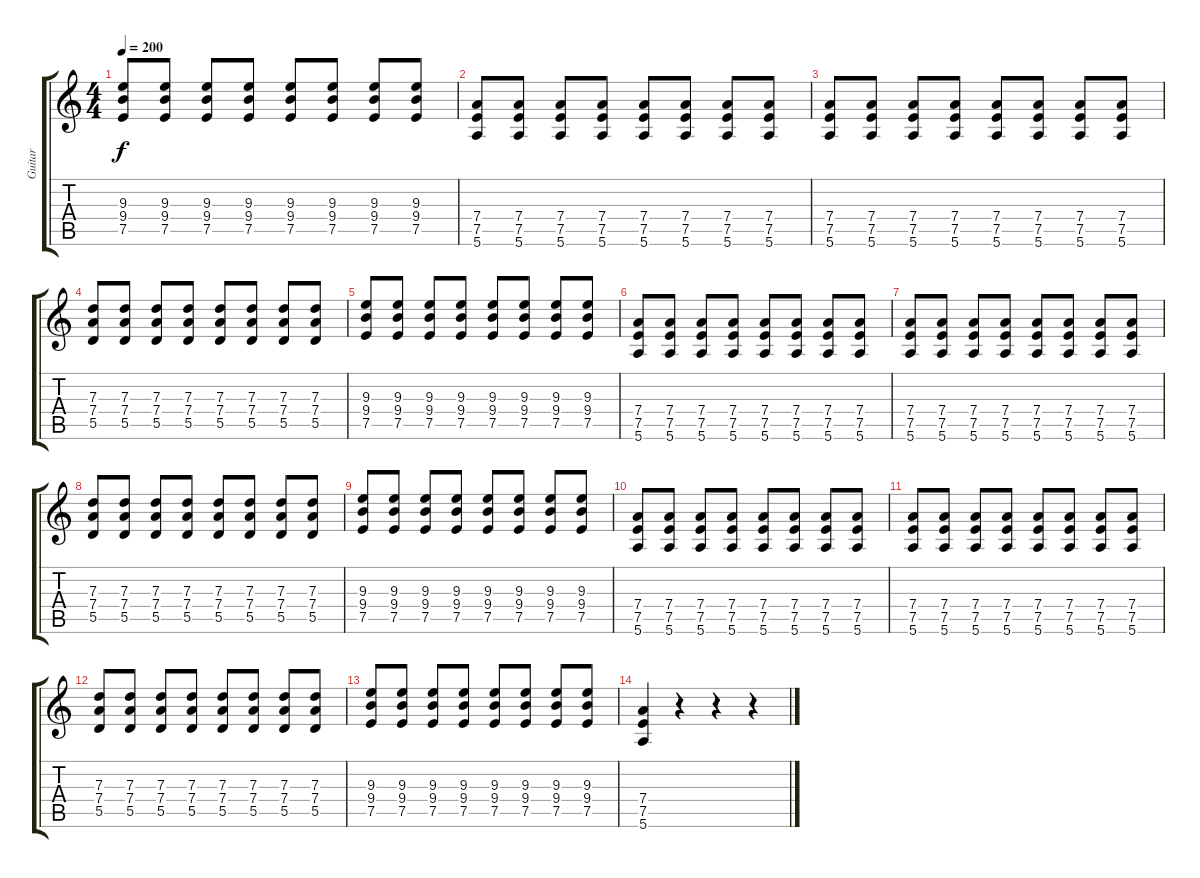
\track ("Guitar" "Guitar") {instrument distortionguitar}
\staff {score tabs}
\tuning (E4 B3 G3 D3 A2 E2) {hide}
\ts (4 4)
\tempo 200
\clef g2
\ks c
(9.3 9.4 7.5).8{dy f} (9.3 9.4 7.5).8 (9.3 9.4 7.5).8 (9.3 9.4 7.5).8 (9.3 9.4 7.5).8 (9.3 9.4 7.5).8 (9.3 9.4 7.5).8 (9.3 9.4 7.5).8 |
(7.4 7.5 5.6).8 (7.4 7.5 5.6).8 (7.4 7.5 5.6).8 (7.4 7.5 5.6).8 (7.4 7.5 5.6).8 (7.4 7.5 5.6).8 (7.4 7.5 5.6).8 (7.4 7.5 5.6).8 |
(7.4 7.5 5.6).8 (7.4 7.5 5.6).8 (7.4 7.5 5.6).8 (7.4 7.5 5.6).8 (7.4 7.5 5.6).8 (7.4 7.5 5.6).8 (7.4 7.5 5.6).8 (7.4 7.5 5.6).8 |
(7.3 7.4 5.5).8 (7.3 7.4 5.5).8 (7.3 7.4 5.5).8 (7.3 7.4 5.5).8 (7.3 7.4 5.5).8 (7.3 7.4 5.5).8 (7.3 7.4 5.5).8 (7.3 7.4 5.5).8 |
(9.3 9.4 7.5).8 (9.3 9.4 7.5).8 (9.3 9.4 7.5).8 (9.3 9.4 7.5).8 (9.3 9.4 7.5).8 (9.3 9.4 7.5).8 (9.3 9.4 7.5).8 (9.3 9.4 7.5).8 |
(7.4 7.5 5.6).8 (7.4 7.5 5.6).8 (7.4 7.5 5.6).8 (7.4 7.5 5.6).8 (7.4 7.5 5.6).8 (7.4 7.5 5.6).8 (7.4 7.5 5.6).8 (7.4 7.5 5.6).8 |
(7.4 7.5 5.6).8 (7.4 7.5 5.6).8 (7.4 7.5 5.6).8 (7.4 7.5 5.6).8 (7.4 7.5 5.6).8 (7.4 7.5 5.6).8 (7.4 7.5 5.6).8 (7.4 7.5 5.6).8 |
(7.3 7.4 5.5).8 (7.3 7.4 5.5).8 (7.3 7.4 5.5).8 (7.3 7.4 5.5).8 (7.3 7.4 5.5).8 (7.3 7.4 5.5).8 (7.3 7.4 5.5).8 (7.3 7.4 5.5).8 |
(9.3 9.4 7.5).8 (9.3 9.4 7.5).8 (9.3 9.4 7.5).8 (9.3 9.4 7.5).8 (9.3 9.4 7.5).8 (9.3 9.4 7.5).8 (9.3 9.4 7.5).8 (9.3 9.4 7.5).8 |
(7.4 7.5 5.6).8 (7.4 7.5 5.6).8 (7.4 7.5 5.6).8 (7.4 7.5 5.6).8 (7.4 7.5 5.6).8 (7.4 7.5 5.6).8 (7.4 7.5 5.6).8 (7.4 7.5 5.6).8 |
(7.4 7.5 5.6).8 (7.4 7.5 5.6).8 (7.4 7.5 5.6).8 (7.4 7.5 5.6).8 (7.4 7.5 5.6).8 (7.4 7.5 5.6).8 (7.4 7.5 5.6).8 (7.4 7.5 5.6).8 |
(7.3 7.4 5.5).8 (7.3 7.4 5.5).8 (7.3 7.4 5.5).8 (7.3 7.4 5.5).8 (7.3 7.4 5.5).8 (7.3 7.4 5.5).8 (7.3 7.4 5.5).8 (7.3 7.4 5.5).8 |
(9.3 9.4 7.5).8 (9.3 9.4 7.5).8 (9.3 9.4 7.5).8 (9.3 9.4 7.5).8 (9.3 9.4 7.5).8 (9.3 9.4 7.5).8 (9.3 9.4 7.5).8 (9.3 9.4 7.5).8 |
(7.4 7.5 5.6).4 r.4 r.4 r.4
